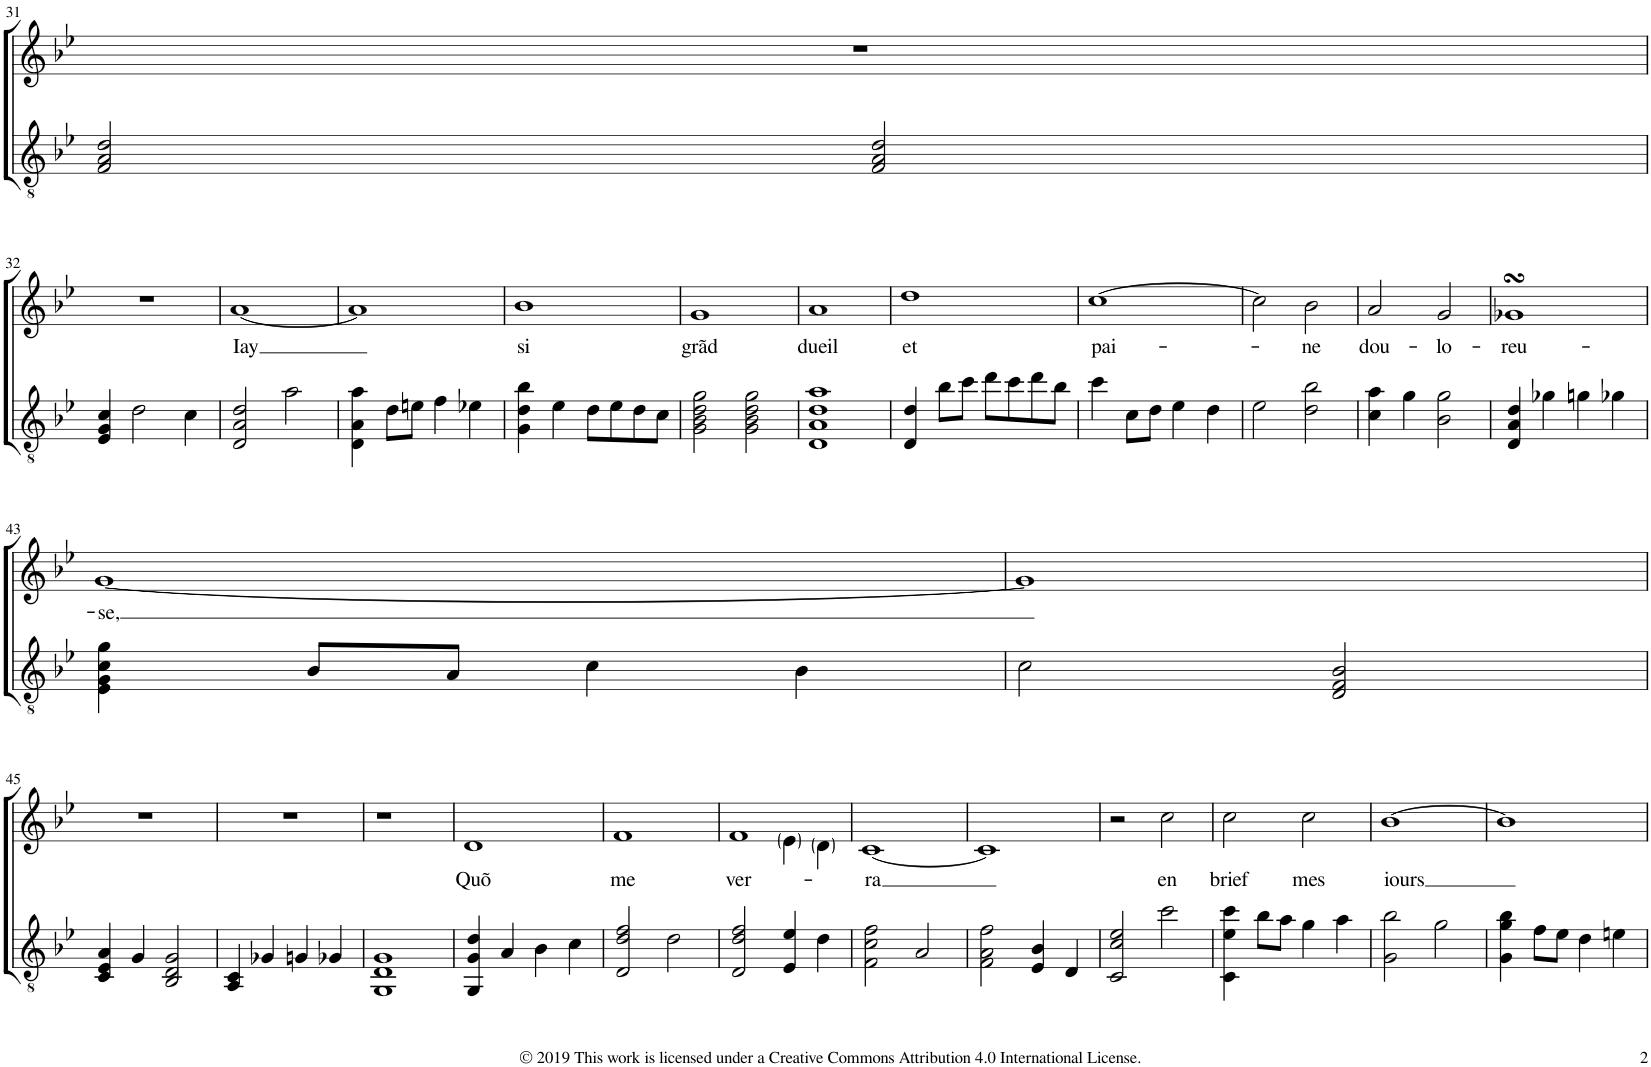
**kern	**kern	**text
*part2	*part1	*part1
*staff2	*staff1	*staff1
*I"Vihuela	*I"Voce	*
!!LO:PB:g=z
*clefGv2	*clefG2	*
*k[b-e-]	*k[b-e-]	*
*M2/2	*M2/2	*
*met(c|)	*met(c|)	*
=31	=31	=31
2F/ 2A/ 2d/	1r	.
2F/ 2A/ 2d/	.	.
!!LO:LB:g=z
=32	=32	=32
4E-/ 4G/ 4c/	1r	.
2d\	.	.
4c\	.	.
=33	=33	=33
!	!	!LO:LY:b
2D/ 2A/ 2d/	[1a	Iay
2a\	.	.
=34	=34	=34
4D\ 4A\ 4a\	1a]	.
8d\L	.	.
8en\J	.	.
4f\	.	.
4e-X\	.	.
=35	=35	=35
!	!	!LO:LY:b
4G\ 4d\ 4b-\	1b-	si
4e-\	.	.
8d\L	.	.
8e-\	.	.
8d\	.	.
8c\J	.	.
=36	=36	=36
!	!	!LO:LY:b
2G\ 2B-\ 2d\ 2g\	1g	grãd
2G\ 2B-\ 2d\ 2g\	.	.
=37	=37	=37
!	!	!LO:LY:b
1D 1A 1d 1a	1a	dueil
=38	=38	=38
!	!	!LO:LY:b
4D/ 4d/	1dd	et
8b-\L	.	.
8cc\J	.	.
8dd\L	.	.
8cc\	.	.
8dd\	.	.
8b-\J	.	.
=39	=39	=39
!	!	!LO:LY:b
4cc\	[1cc	pai-
8c\L	.	.
8d\J	.	.
4e-\	.	.
4d\	.	.
=40	=40	=40
2e-\	2cc\]	.
!	!	!LO:LY:b
2d\ 2b-\	2b-\	-ne
=41	=41	=41
!	!	!LO:LY:b
4c\ 4a\	2a/	dou-
4g\	.	.
!	!	!LO:LY:b
2B-\ 2g\	2g/	-lo-
=42	=42	=42
!	!	!LO:LY:b
4D/ 4A/ 4d/	1g-XsSSs	-reu-
4g-X\	.	.
4gn\	.	.
4g-X\	.	.
!!LO:LB:g=z
=43	=43	=43
!	!	!LO:LY:b
4E-\ 4G\ 4c\ 4g\	[1g	-se,
8B-/L	.	.
8A/J	.	.
4c\	.	.
4B-\	.	.
=44	=44	=44
2c\	1g]	.
2D/ 2F/ 2B-/	.	.
!!LO:LB:g=z
=45	=45	=45
4C/ 4E-/ 4A/	1r	.
4G/	.	.
2BB-/ 2D/ 2G/	.	.
=46	=46	=46
4AA/ 4C/	1r	.
4G-X/	.	.
4Gn/	.	.
4G-X/	.	.
=47	=47	=47
1GG 1D 1G	1r	.
=48	=48	=48
!	!	!LO:LY:b
4GG/ 4G/ 4d/	1d	Quõ
4A/	.	.
4B-\	.	.
4c\	.	.
=49	=49	=49
!	!	!LO:LY:b
2D/ 2d/ 2f/	1f	me
2d\	.	.
=50	=50	=50
!	!	!LO:LY:b
*	*^	*
2D/ 2d/ 2f/	1f	2ryy	ver-
4E-/ 4e-/	.	4e-\	.
4d\	.	4d\	.
=51	=51	=51	=51
!	!	!	!LO:LY:b
*	*v	*v	*
2F\ 2c\ 2f\	[1c	-ra
2A/	.	.
=52	=52	=52
2F\ 2A\ 2f\	1c]	.
4E-/ 4B-/	.	.
4D/	.	.
=53	=53	=53
2C/ 2c/ 2e-/	2r	.
!	!	!LO:LY:b
2cc\	2cc\	en
=54	=54	=54
!	!	!LO:LY:b
4C\ 4e-\ 4cc\	2cc\	brief
8b-\L	.	.
8a\J	.	.
!	!	!LO:LY:b
4g\	2cc\	mes
4a\	.	.
=55	=55	=55
!	!	!LO:LY:b
2G\ 2b-\	[1b-	iours
2g\	.	.
=56	=56	=56
4G\ 4g\ 4b-\	1b-]	.
8f\L	.	.
8e-\J	.	.
4d\	.	.
4en\	.	.
=	=	=
*-	*-	*-
